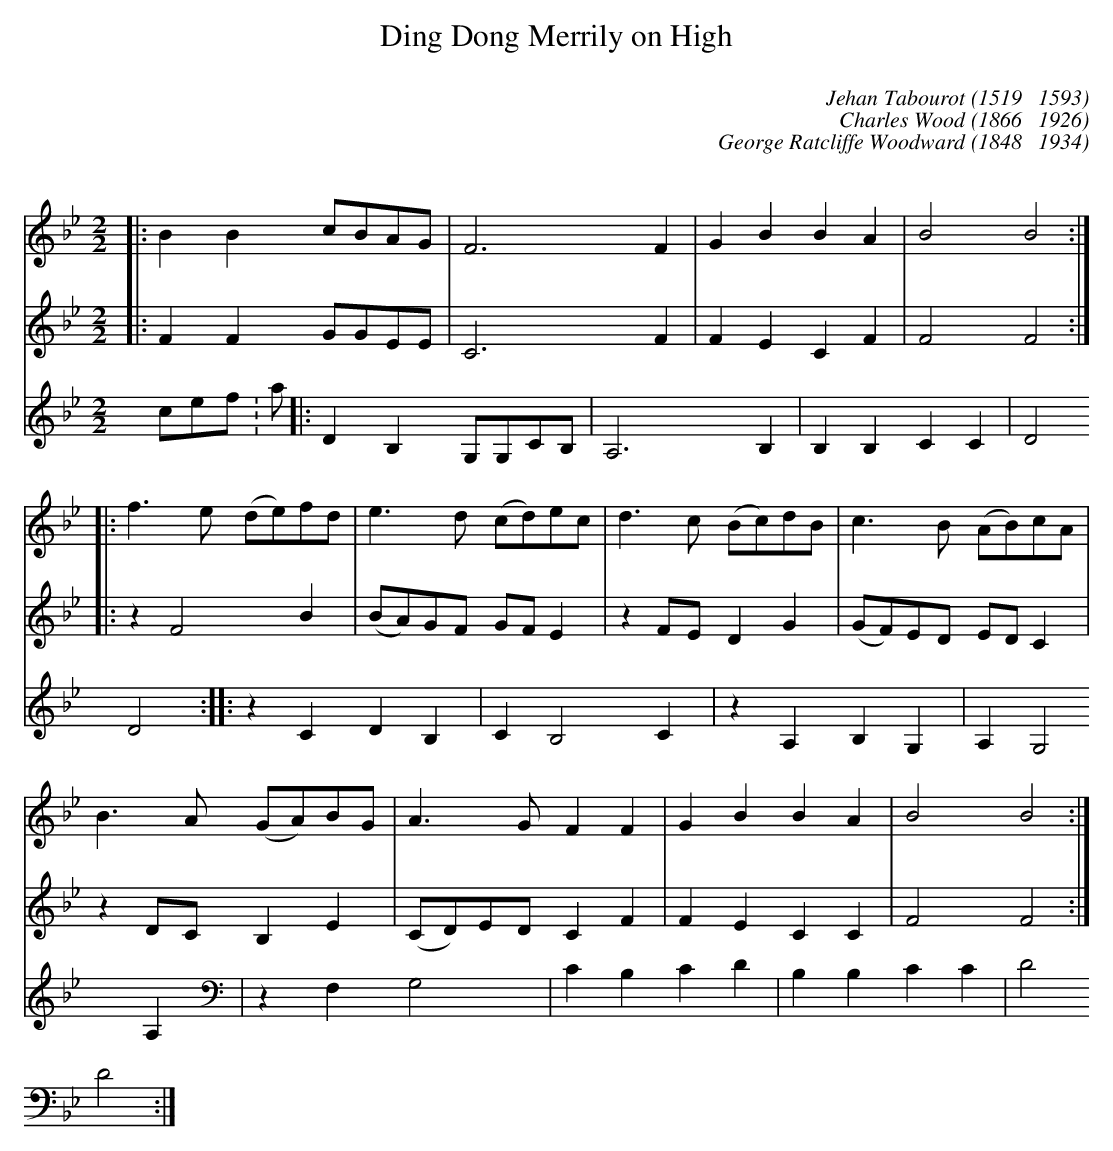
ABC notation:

X:1
C:
T:Ding Dong Merrily on High
C:Jehan Tabourot (1519   1593)
C:Charles Wood (1866   1926)
C:George Ratcliffe Woodward (1848   1934)
C:
M:2/2
L:1/8
K:Bbmaj
V:1
|: B2B2 cBAG | F6F2 | G2B2 B2A2 | B4 B4 :|
|: f2>e2 (de)fd | e2>d2 (cd)ec | d2>c2 (Bc)dB | c2>B2 (AB)cA |
B2>A2 (GA)BG | A2>G2 F2F2 | G2B2 B2A2 | B4 B4 :|
V:2
|: F2F2 GGEE | C6F2 | F2E2 C2F2 | F4F4 :|
|: z2F4B2 | (BA)GF GFE2 | z2FE D2G2 | (GF)ED EDC2 |
z2DC B,2E2 | (CD)ED C2F2 | F2E2 C2C2 | F4 F4 :|
V:3
clef: a
|: D2B,2 G,G,CB, | A,6B,2  | B,2B,2 C2C2 | D4D4 :|
|: z2C2 D2B,2 | C2B,4C2 | z2A,2 B,2G,2 | A,2G,4A,2 |
z2F,2 G,4 | C2B,2 C2D2 | B,2B,2 C2C2 | D4 D4 :|
